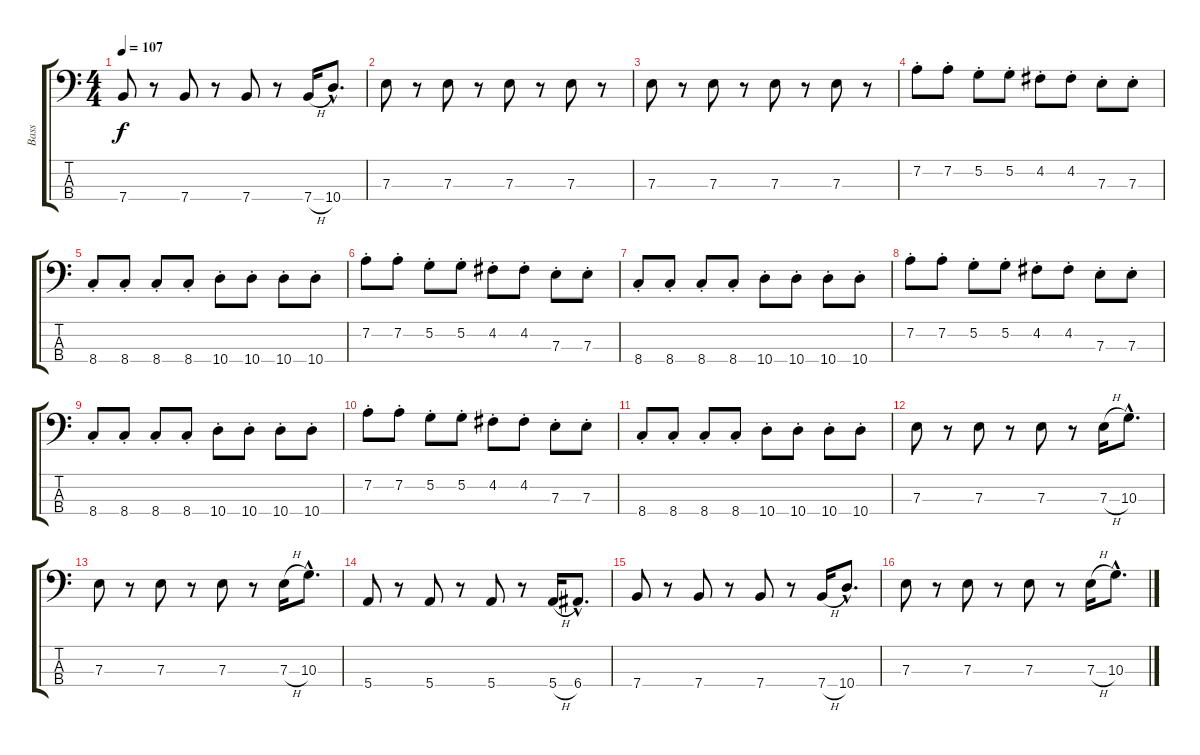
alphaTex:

\track ("Bass" "Bass") {instrument electricbasspick}
\staff {score tabs}
\tuning (G2 D2 A1 E1) {hide}
\ts (4 4)
\tempo 107
\clef f4
\ks c
7.4.8{dy f} r.8 7.4.8 r.8 7.4.8 r.8 7.4{h}.16 10.4{hac}.8{d} |
7.3.8 r.8 7.3.8 r.8 7.3.8 r.8 7.3.8 r.8 |
7.3.8 r.8 7.3.8 r.8 7.3.8 r.8 7.3.8 r.8 |
7.2{st}.8 7.2{st}.8 5.2{st}.8 5.2{st}.8 4.2{st}.8 4.2{st}.8 7.3{st}.8 7.3{st}.8 |
8.4{st}.8 8.4{st}.8 8.4{st}.8 8.4{st}.8 10.4{st}.8 10.4{st}.8 10.4{st}.8 10.4{st}.8 |
7.2{st}.8 7.2{st}.8 5.2{st}.8 5.2{st}.8 4.2{st}.8 4.2{st}.8 7.3{st}.8 7.3{st}.8 |
8.4{st}.8 8.4{st}.8 8.4{st}.8 8.4{st}.8 10.4{st}.8 10.4{st}.8 10.4{st}.8 10.4{st}.8 |
7.2{st}.8 7.2{st}.8 5.2{st}.8 5.2{st}.8 4.2{st}.8 4.2{st}.8 7.3{st}.8 7.3{st}.8 |
8.4{st}.8 8.4{st}.8 8.4{st}.8 8.4{st}.8 10.4{st}.8 10.4{st}.8 10.4{st}.8 10.4{st}.8 |
7.2{st}.8 7.2{st}.8 5.2{st}.8 5.2{st}.8 4.2{st}.8 4.2{st}.8 7.3{st}.8 7.3{st}.8 |
8.4{st}.8 8.4{st}.8 8.4{st}.8 8.4{st}.8 10.4{st}.8 10.4{st}.8 10.4{st}.8 10.4{st}.8 |
7.3.8 r.8 7.3.8 r.8 7.3.8 r.8 7.3{h}.16 10.3{hac}.8{d} |
7.3.8 r.8 7.3.8 r.8 7.3.8 r.8 7.3{h}.16 10.3{hac}.8{d} |
5.4.8 r.8 5.4.8 r.8 5.4.8 r.8 5.4{h}.16 6.4{hac}.8{d} |
7.4.8 r.8 7.4.8 r.8 7.4.8 r.8 7.4{h}.16 10.4{hac}.8{d} |
7.3.8 r.8 7.3.8 r.8 7.3.8 r.8 7.3{h}.16 10.3{hac}.8{d}
